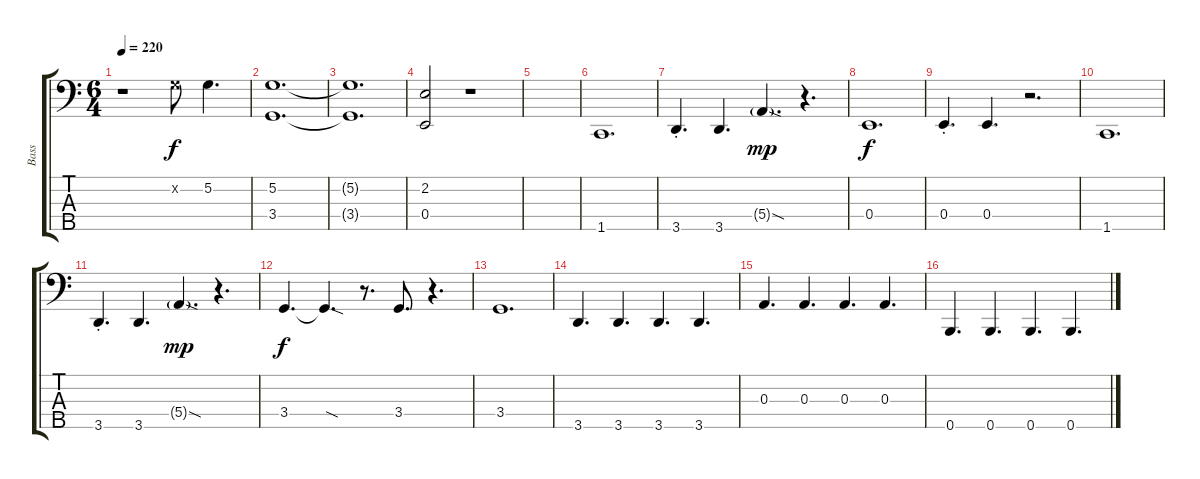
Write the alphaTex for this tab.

\track ("Bass" "Bass") {instrument electricbassfinger}
\staff {score tabs}
\tuning (G2 D2 A1 E1 B0) {hide}
\ts (6 4)
\tempo 220
\clef f4
\ks c
r.1{dy f} 5.2{x}.8 5.2.4{d} |
(5.2 3.4).1{d} |
(5.2{t} 3.4{t}).1{d} |
(2.2 0.4).2 r.1 |
|
1.5.1{d} |
3.5{st}.4{d} 3.5.4{d} 5.4{sod g}.4{d dy mp} r.4{d} |
0.4.1{d dy f} |
0.4{st}.4{d} 0.4.4{d} r.2{d} |
1.5.1{d} |
3.5{st}.4{d} 3.5.4{d} 5.4{sod g}.4{d dy mp} r.4{d} |
3.4.4{d dy f} 3.4{sod t}.4{d} r.8{d} 3.4.8{d} r.4{d} |
3.4.1{d} |
3.5.4{d} 3.5.4{d} 3.5.4{d} 3.5.4{d} |
0.3.4{d} 0.3.4{d} 0.3.4{d} 0.3.4{d} |
0.5.4{d} 0.5.4{d} 0.5.4{d} 0.5.4{d}
